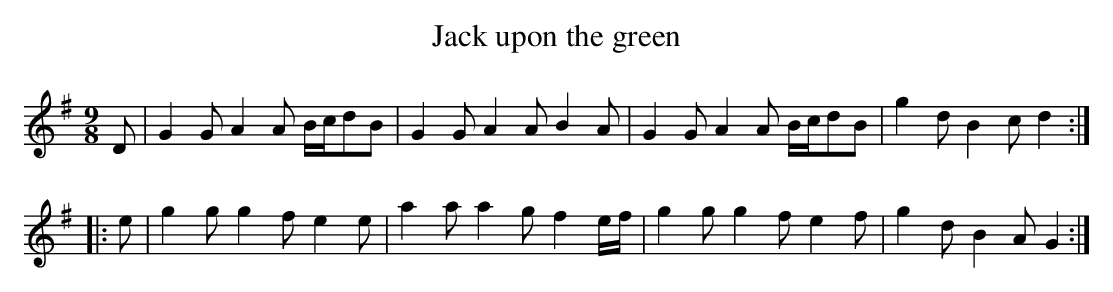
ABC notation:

X:1
T:Jack upon the green
M:9/8
L:1/8
K:G
D | G2G A2A B/2c/2dB | G2G A2A B2A |\
G2G A2A B/2c/2dB | g2d B2c d2 :|
|:e|\
g2g g2f e2e | a2a a2g f2e/2f/2 |\
g2g g2f e2f | g2d B2A G2 :|
